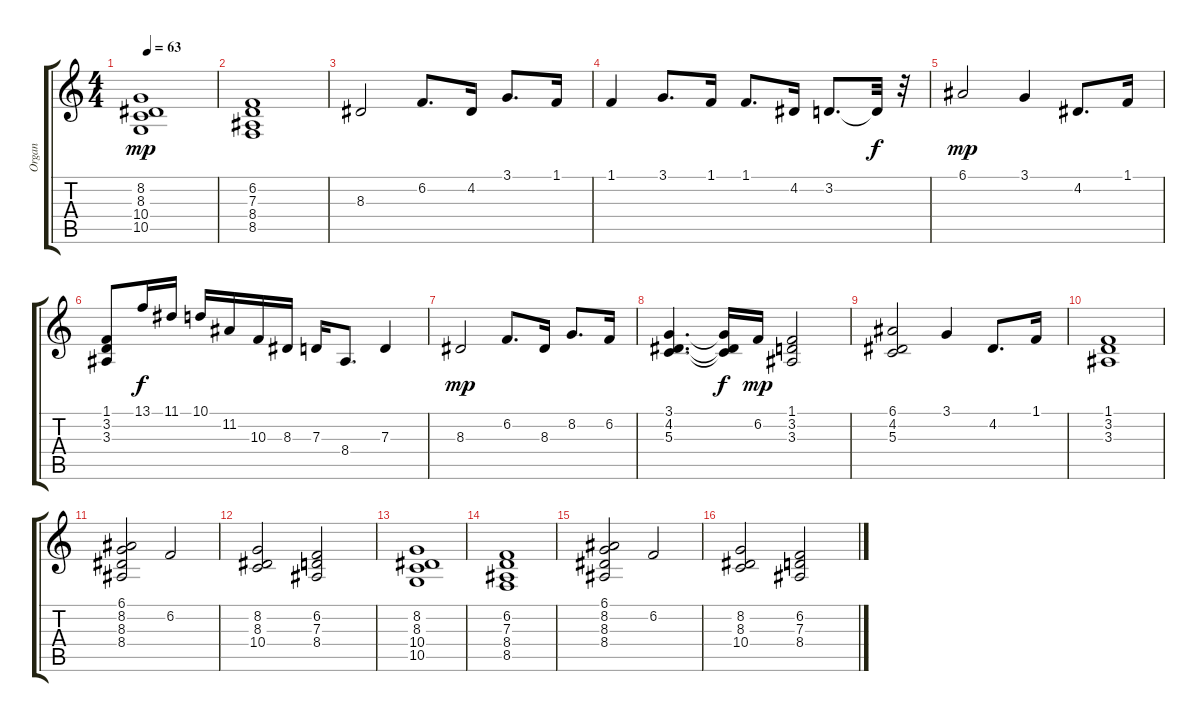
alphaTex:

\track ("Organ" "Organ") {instrument drawbarorgan}
\staff {score tabs}
\tuning (E4 B3 G3 D3 A2 E2) {hide}
\ts (4 4)
\tempo 63
\clef g2
\ks c
(8.2 8.3 10.4 10.5).1{dy mp} |
(6.2 7.3 8.4 8.5).1 |
8.3.2 6.2.8{d} 4.2.16 3.1.8{d} 1.1.16 |
1.1.4 3.1.8{d} 1.1.16 1.1.8{d} 4.2.16 3.2.8{d} 3.2{t}.32{dy f} r.32 |
6.1.2{dy mp} 3.1.4 4.2.8{d} 1.1.16 |
(1.1 3.2 3.3).8 13.1.16{dy f} 11.1.16 10.1.16 11.2.16 10.3.16 8.3.16 7.3.16 8.4.8{d} 7.3.4 |
8.3.2{dy mp} 6.2.8{d} 8.3.16 8.2.8{d} 6.2.16 |
(3.1 4.2 5.3).4{d} (3.1{t} 4.2{t} 5.3{t}).16{dy f} 6.2.16{dy mp} (1.1 3.2 3.3).2 |
(6.1 4.2 5.3).2 3.1.4 4.2.8{d} 1.1.16 |
(1.1 3.2 3.3).1 |
(6.1 8.2 8.3 8.4).2 6.2.2 |
(8.2 8.3 10.4).2 (6.2 7.3 8.4).2 |
(8.2 8.3 10.4 10.5).1 |
(6.2 7.3 8.4 8.5).1 |
(6.1 8.2 8.3 8.4).2 6.2.2 |
(8.2 8.3 10.4).2 (6.2 7.3 8.4).2
